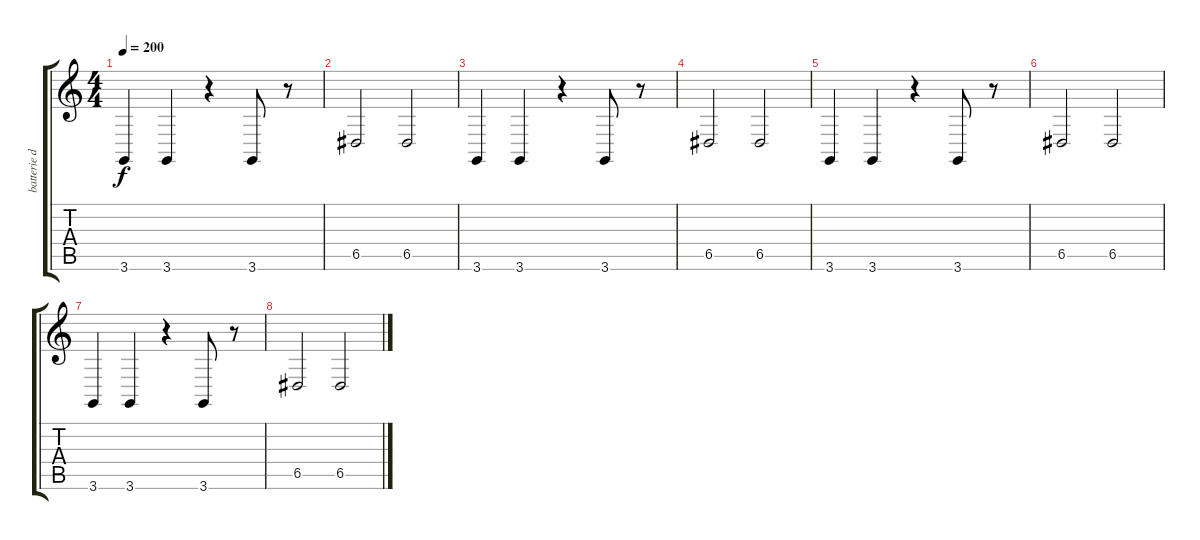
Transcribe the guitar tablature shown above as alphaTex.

\track ("batterie delay" "batterie d") {instrument woodblock}
\staff {score tabs}
\tuning (E4 B3 G3 D3 A2 E2) {hide}
\ts (4 4)
\tempo 200
\clef g2
\ks c
3.6.4{dy f} 3.6.4 r.4 3.6.8 r.8 |
6.5.2 6.5.2 |
3.6.4 3.6.4 r.4 3.6.8 r.8 |
6.5.2 6.5.2 |
3.6.4 3.6.4 r.4 3.6.8 r.8 |
6.5.2 6.5.2 |
3.6.4 3.6.4 r.4 3.6.8 r.8 |
6.5.2 6.5.2
